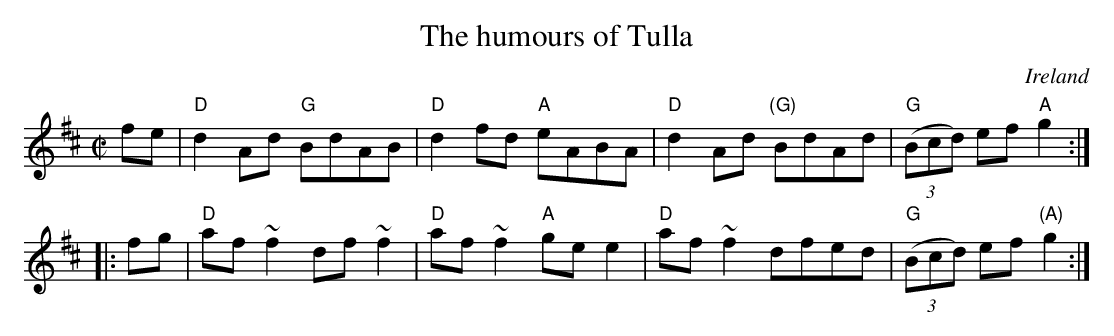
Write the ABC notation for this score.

X:1
T:The humours of Tulla
O:Ireland
M:C|
L:1/8
K:D
fe|\
"D"d2 Ad "G"BdAB|"D"d2 fd "A"eABA|"D"d2 Ad "(G)"BdAd|"G"(3(Bcd) ef "A"g2:|
|:fg|\
"D"af ~f2 df ~f2|"D"af ~f2 "A"ge e2|"D"af ~f2 dfed|"G"(3(Bcd) ef "(A)"g2:|
